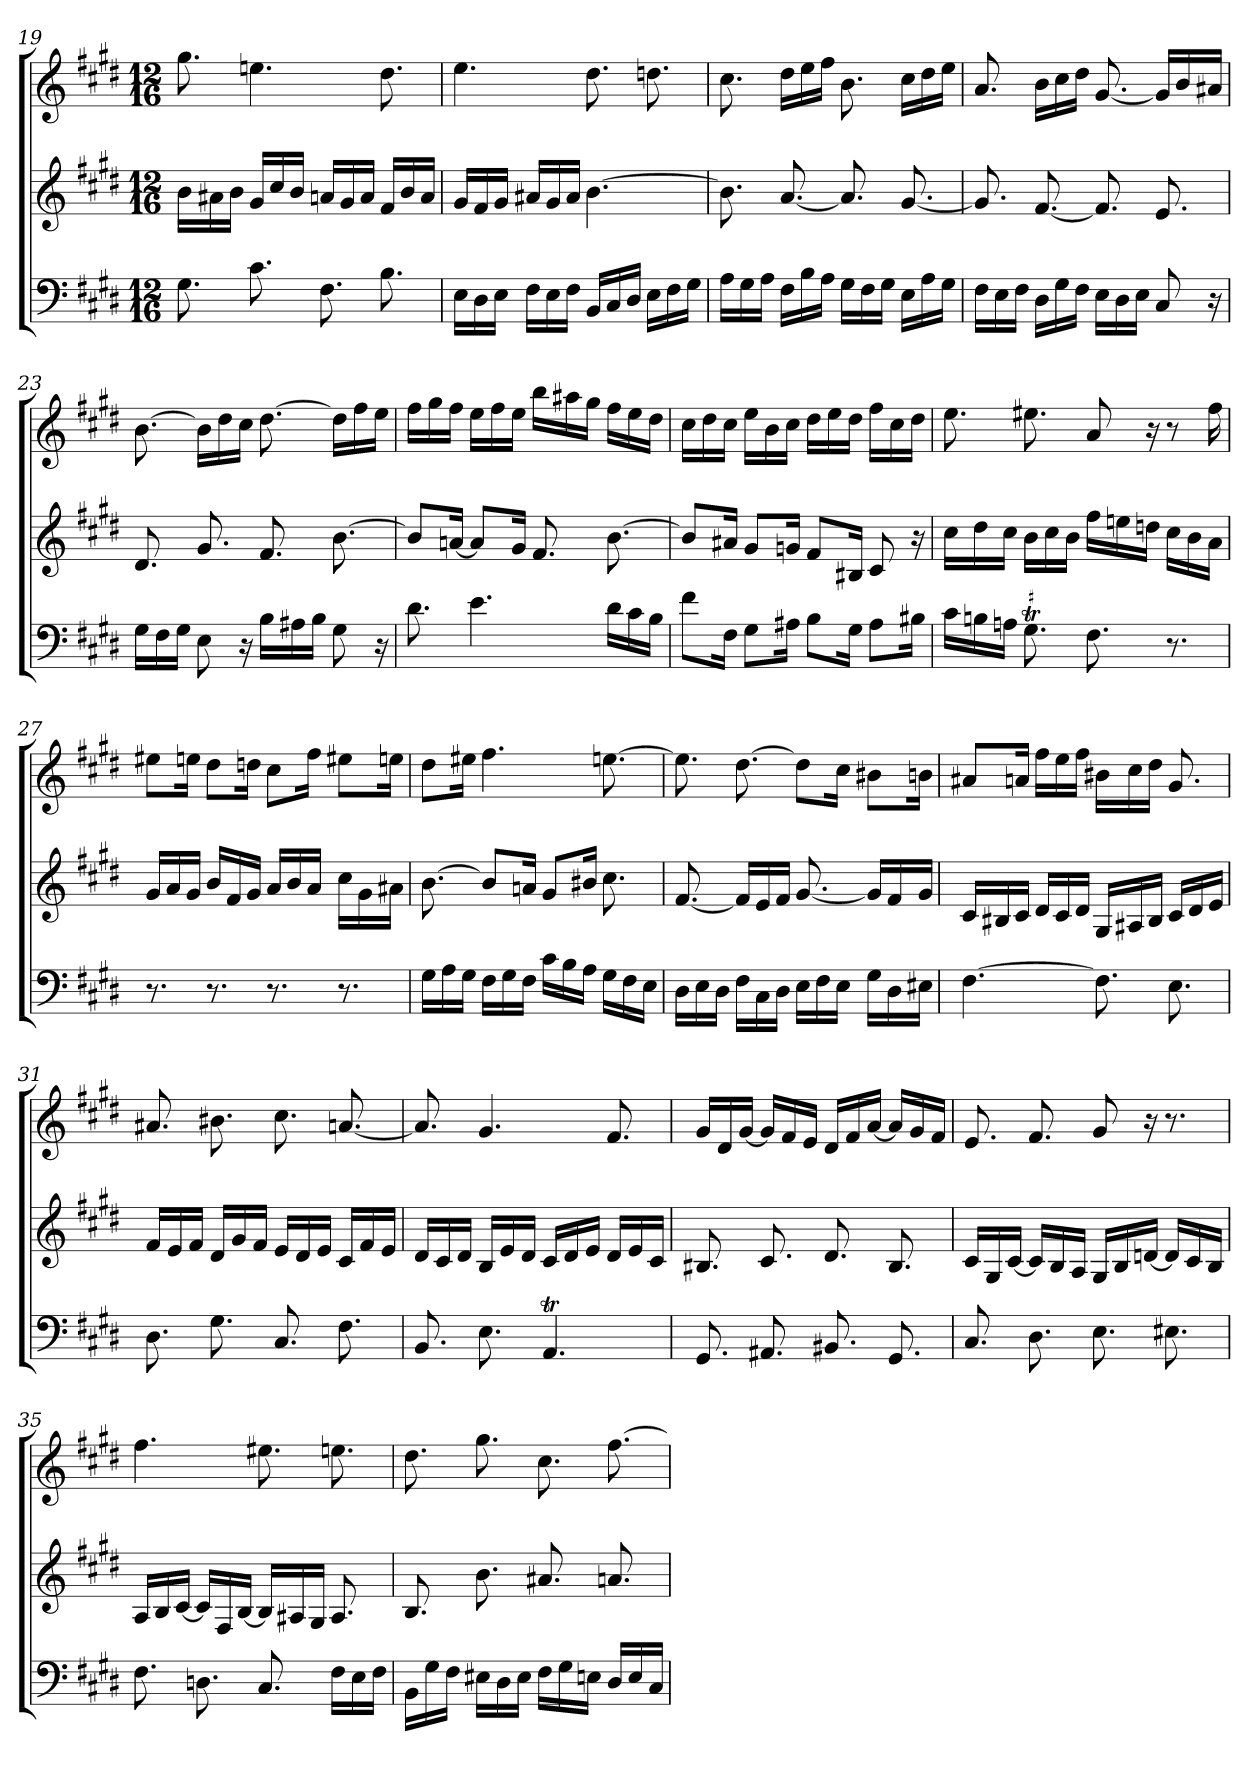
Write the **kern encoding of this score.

**kern	**kern	**kern
*part3	*part2	*part1
*staff3	*staff2	*staff1
*clefF4	*clefG2	*clefG2
*k[f#c#g#d#]	*k[f#c#g#d#]	*k[f#c#g#d#]
*c#:	*c#:	*c#:
*M12/16	*M12/16	*M12/16
=19	=19	=19
8.G#	16b\LL	8.gg#
.	16a#X\	.
.	16b\JJ	.
8.c#	16g#/LL	4.een
.	16cc#/	.
.	16b/JJ	.
8.F#	16an/LL	.
.	16g#/	.
.	16a/JJ	.
8.B	16f#/LL	8.dd#
.	16b/	.
.	16a/JJ	.
=20	=20	=20
16E\LL	16g#/LL	4.ee
16D#\	16f#/	.
16E\JJ	16g#/JJ	.
16F#\LL	16a#X/LL	.
16E\	16g#/	.
16F#\JJ	16a#/JJ	.
16BB/LL	[4.b	8.dd#
16C#/	.	.
16D#/JJ	.	.
16E\LL	.	8.ddn
16F#\	.	.
16G#\JJ	.	.
=21	=21	=21
16A\LL	8.b]	8.cc#
16G#\	.	.
16A\JJ	.	.
16F#\LL	[8.a	16dd#\LL
16B\	.	16ee\
16A\JJ	.	16ff#\JJ
16G#\LL	8.a]	8.b
16F#\	.	.
16G#\JJ	.	.
16E\LL	[8.g#	16cc#\LL
16A\	.	16dd#\
16G#\JJ	.	16ee\JJ
=22	=22	=22
16F#\LL	8.g#]	8.a
16E\	.	.
16F#\JJ	.	.
16D#\LL	[8.f#	16b\LL
16G#\	.	16cc#\
16F#\JJ	.	16dd#\JJ
16E\LL	8.f#]	[8.g#
16D#\	.	.
16E\JJ	.	.
8C#	8.e	16g#/LL]
.	.	16b/
16r	.	16a#X/JJ
=23	=23	=23
16G#\LL	8.d#	[8.b
16F#\	.	.
16G#\JJ	.	.
8E	8.g#	16b\LL]
.	.	16dd#\
16r	.	16cc#\JJ
16B\LL	8.f#	[8.dd#
16A#X\	.	.
16B\JJ	.	.
8G#	[8.b	16dd#\LL]
.	.	16ff#\
16r	.	16ee\JJ
=24	=24	=24
8.d#	8b/L]	16ff#\LL
.	.	16gg#\
.	[16an/Jk	16ff#\JJ
4.e	8a/L]	16ee\LL
.	.	16ff#\
.	16g#/Jk	16ee\JJ
.	8.f#	16bb\LL
.	.	16aa#X\
.	.	16gg#\JJ
16d#\LL	[8.b	16ff#\LL
16c#\	.	16ee\
16B\JJ	.	16dd#\JJ
=25	=25	=25
8f#\L	8b/L]	16cc#\LL
.	.	16dd#\
16F#\Jk	16a#X/Jk	16cc#\JJ
8G#\L	8g#/L	16ee\LL
.	.	16b\
16A#X\Jk	16gn/Jk	16cc#\JJ
8B\L	8f#/L	16dd#\LL
.	.	16ee\
16G#\Jk	16B#X/Jk	16dd#\JJ
8A#\L	8c#	16ff#\LL
.	.	16cc#\
16B#X\Jk	16r	16dd#\JJ
=26	=26	=26
16c#\LL	16cc#\LL	8.ee
16Bn\	16dd#\	.
16An\JJ	16cc#\JJ	.
!LO:TR:acc=#	!	!
8.G#T	16b\LL	8.ee#X
.	16cc#\	.
.	16b\JJ	.
8.F#	16ff#\LL	8a
.	16een\	.
.	16ddn\JJ	16r
8.r	16cc#\LL	8r
.	16b\	.
.	16a\JJ	16ff#
=27	=27	=27
8.r	16g#/LL	8ee#X\L
.	16a/	.
.	16g#/JJ	16een\Jk
8.r	16b/LL	8dd#\L
.	16f#/	.
.	16g#/JJ	16ddn\Jk
8.r	16a/LL	8cc#\L
.	16b/	.
.	16a/JJ	16ff#\Jk
8.r	16cc#\LL	8ee#X\L
.	16g#\	.
.	16a#X\JJ	16een\Jk
=28	=28	=28
16G#\LL	[8.b	8dd#\L
16A\	.	.
16G#\JJ	.	16ee#X\Jk
16F#\LL	8b/L]	4.ff#
16G#\	.	.
16F#\JJ	16an/Jk	.
16c#\LL	8g#/L	.
16B\	.	.
16A\JJ	16b#X/Jk	.
16G#\LL	8.cc#	[8.een
16F#\	.	.
16E\JJ	.	.
=29	=29	=29
16D#\LL	[8.f#	8.ee]
16E\	.	.
16D#\JJ	.	.
16F#\LL	16f#/LL]	[8.dd#
16C#\	16e/	.
16D#\JJ	16f#/JJ	.
16E\LL	[8.g#	8dd#\L]
16F#\	.	.
16E\JJ	.	16cc#\Jk
16G#\LL	16g#/LL]	8b#X\L
16D#\	16f#/	.
16E#X\JJ	16g#/JJ	16bn\Jk
=30	=30	=30
[4.F#	16c#/LL	8a#X/L
.	16B#X/	.
.	16c#/JJ	16an/Jk
.	16d#/LL	16ff#\LL
.	16c#/	16ee\
.	16d#/JJ	16ff#\JJ
8.F#]	16G#/LL	16b#X\LL
.	16A#X/	16cc#\
.	16B#/JJ	16dd#\JJ
8.E	16c#/LL	8.g#
.	16d#/	.
.	16e/JJ	.
=31	=31	=31
8.D#	16f#/LL	8.a#X
.	16e/	.
.	16f#/JJ	.
8.G#	16d#/LL	8.b#X
.	16g#/	.
.	16f#/JJ	.
8.C#	16e/LL	8.cc#
.	16d#/	.
.	16e/JJ	.
8.F#	16c#/LL	[8.an
.	16f#/	.
.	16e/JJ	.
=32	=32	=32
8.BB	16d#/LL	8.a]
.	16c#/	.
.	16d#/JJ	.
8.E	16B/LL	4.g#
.	16e/	.
.	16d#/JJ	.
4.AAT	16c#/LL	.
.	16d#/	.
.	16e/JJ	.
.	16d#/LL	8.f#
.	16e/	.
.	16c#/JJ	.
=33	=33	=33
8.GG#	8.B#X	16g#/LL
.	.	16d#/
.	.	[16g#/JJ
8.AA#X	8.c#	16g#/LL]
.	.	16f#/
.	.	16e/JJ
8.BB#X	8.d#	16d#/LL
.	.	16f#/
.	.	[16a/JJ
8.GG#	8.B#	16a/LL]
.	.	16g#/
.	.	16f#/JJ
=34	=34	=34
8.C#	16c#/LL	8.e
.	16G#/	.
.	[16c#/JJ	.
8.D#	16c#/LL]	8.f#
.	16B/	.
.	16A/JJ	.
8.E	16G#/LL	8g#
.	16B/	.
.	[16dn/JJ	16r
8.E#X	16d/LL]	8.r
.	16c#/	.
.	16B/JJ	.
=35	=35	=35
8.F#	16A/LL	4.ff#
.	16B/	.
.	[16c#/JJ	.
8.Dn	16c#/LL]	.
.	16F#/	.
.	[16B/JJ	.
8.C#	16B/LL]	8.ee#X
.	16A#X/	.
.	16G#/JJ	.
16F#\LL	8.A#	8.een
16E\	.	.
16F#\JJ	.	.
=36	=36	=36
16BB\LL	8.B	8.dd#
16G#\	.	.
16F#\JJ	.	.
16E#X\LL	8.b	8.gg#
16D#\	.	.
16E#\JJ	.	.
16F#\LL	8.a#X	8.cc#
16G#\	.	.
16En\JJ	.	.
16D#/LL	8.an	[8.ff#
16E/	.	.
16C#/JJ	.	.
=	=	=
*-	*-	*-
